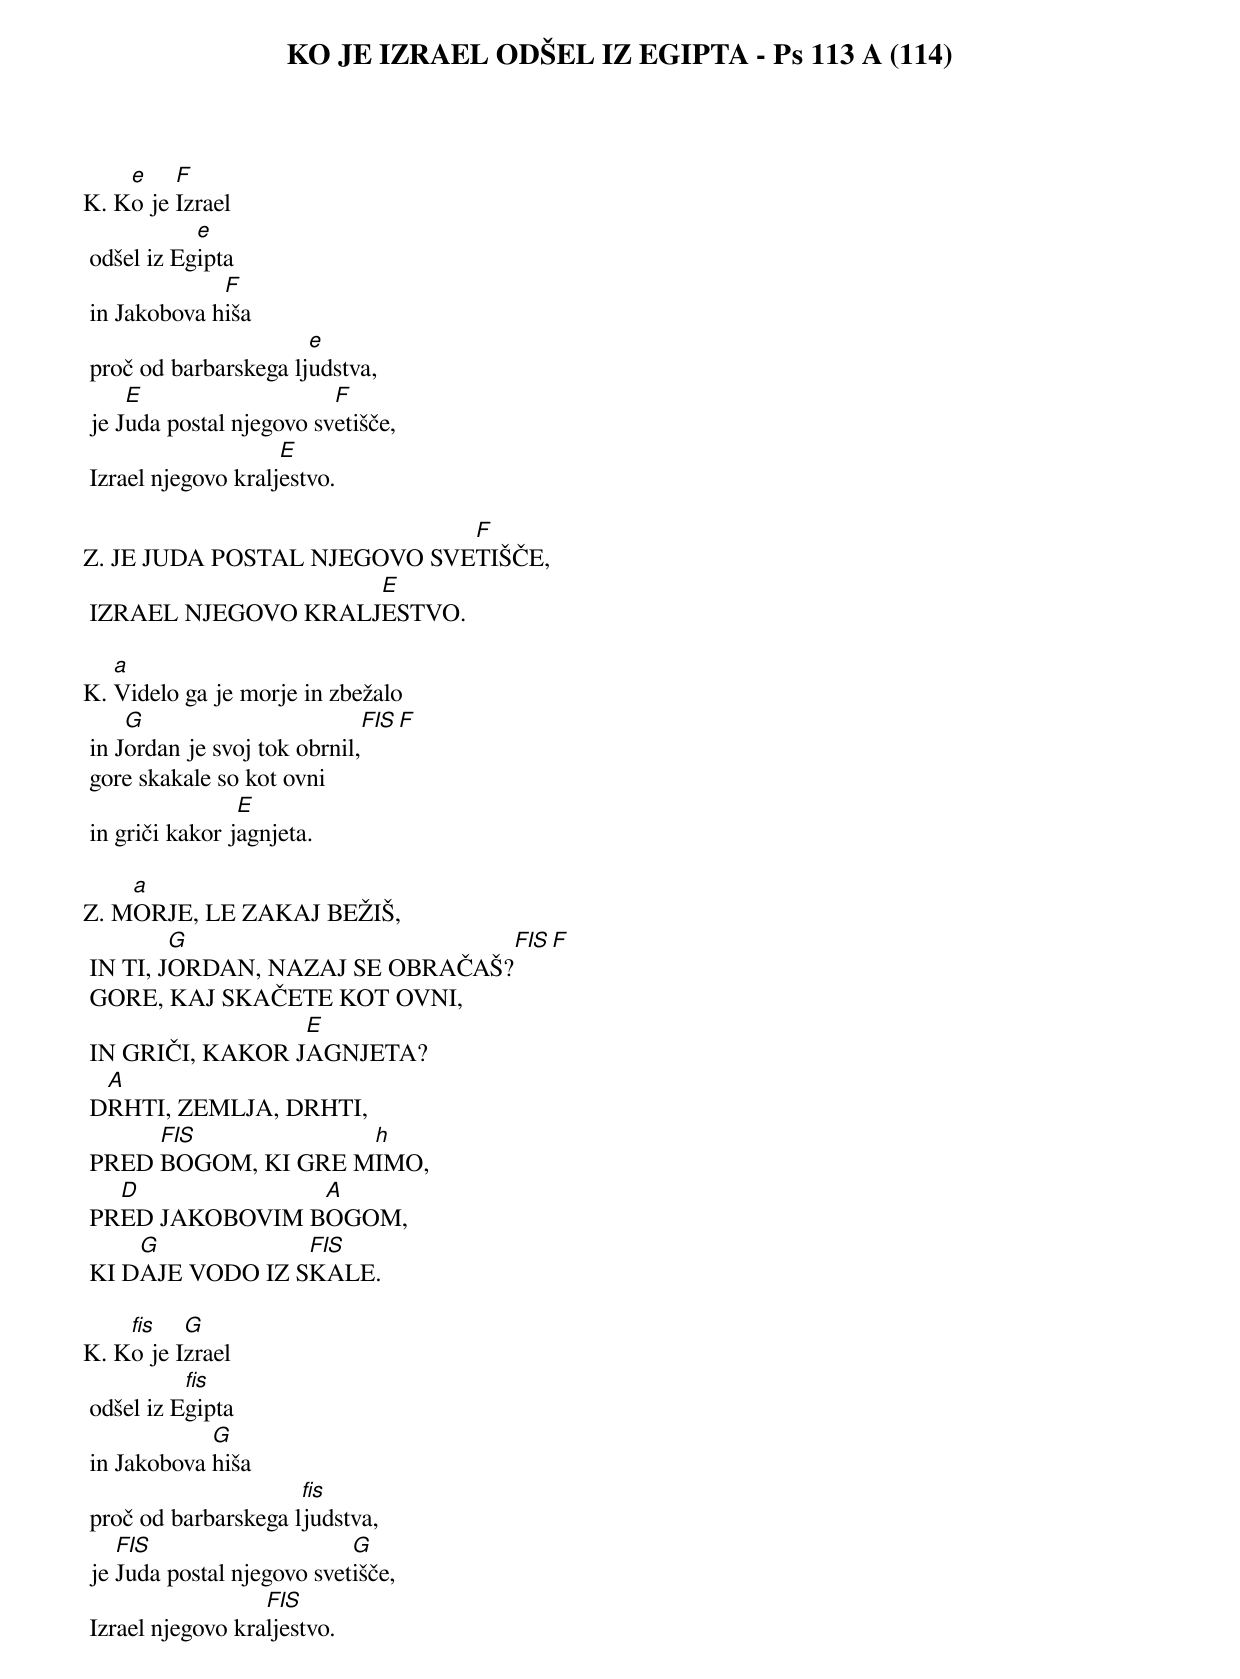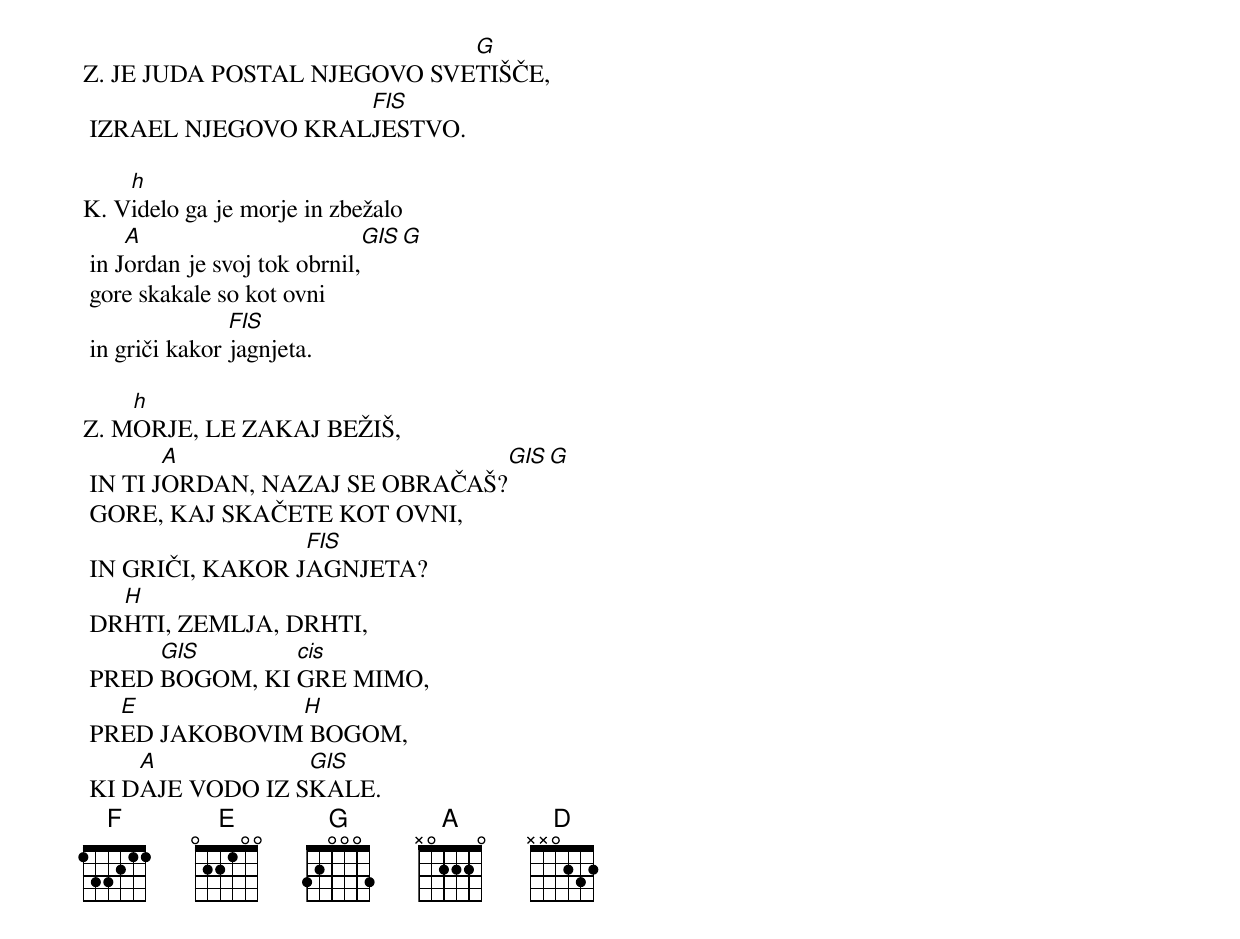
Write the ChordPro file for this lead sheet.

{title: KO JE IZRAEL ODŠEL IZ EGIPTA - Ps 113 A (114)}

K.	K[e]o je [F]Izrael
	odšel iz Eg[e]ipta
	in Jakobova h[F]iša
	proč od barbarskega lj[e]udstva,
	je J[E]uda postal njegovo sv[F]etišče,
	Izrael njegovo kralj[E]estvo.

Z.	JE JUDA POSTAL NJEGOVO SVE[F]TIŠČE,
	IZRAEL NJEGOVO KRALJ[E]ESTVO.

K.	[a]Videlo ga je morje in zbežalo
	in J[G]ordan je svoj tok obrnil,[FIS][F]
	gore skakale so kot ovni
	in griči kakor j[E]agnjeta.

Z.	M[a]ORJE, LE ZAKAJ BEŽIŠ,
	IN TI, J[G]ORDAN, NAZAJ SE OBRAČAŠ?[FIS][F]
	GORE, KAJ SKAČETE KOT OVNI,
	IN GRIČI, KAKOR J[E]AGNJETA?
	D[A]RHTI, ZEMLJA, DRHTI,
	PRED [FIS]BOGOM, KI GRE M[h]IMO,
	PR[D]ED JAKOBOVIM B[A]OGOM,
	KI D[G]AJE VODO IZ S[FIS]KALE.

K.	K[fis]o je I[G]zrael
	odšel iz E[fis]gipta
	in Jakobova [G]hiša
	proč od barbarskega l[fis]judstva,
	je [FIS]Juda postal njegovo svet[G]išče,
	Izrael njegovo kra[FIS]ljestvo.

Z.	JE JUDA POSTAL NJEGOVO SVE[G]TIŠČE,
	IZRAEL NJEGOVO KRAL[FIS]JESTVO.

K.	V[h]idelo ga je morje in zbežalo
	in J[A]ordan je svoj tok obrnil,[GIS][G]
	gore skakale so kot ovni
	in griči kakor [FIS]jagnjeta.

Z.	M[h]ORJE, LE ZAKAJ BEŽIŠ,
	IN TI J[A]ORDAN, NAZAJ SE OBRAČAŠ?[GIS][G]
	GORE, KAJ SKAČETE KOT OVNI,
	IN GRIČI, KAKOR J[FIS]AGNJETA?
	DR[H]HTI, ZEMLJA, DRHTI,
	PRED [GIS]BOGOM, KI [cis]GRE MIMO,
	PR[E]ED JAKOBOVIM[H] BOGOM,
	KI D[A]AJE VODO IZ S[GIS]KALE.
